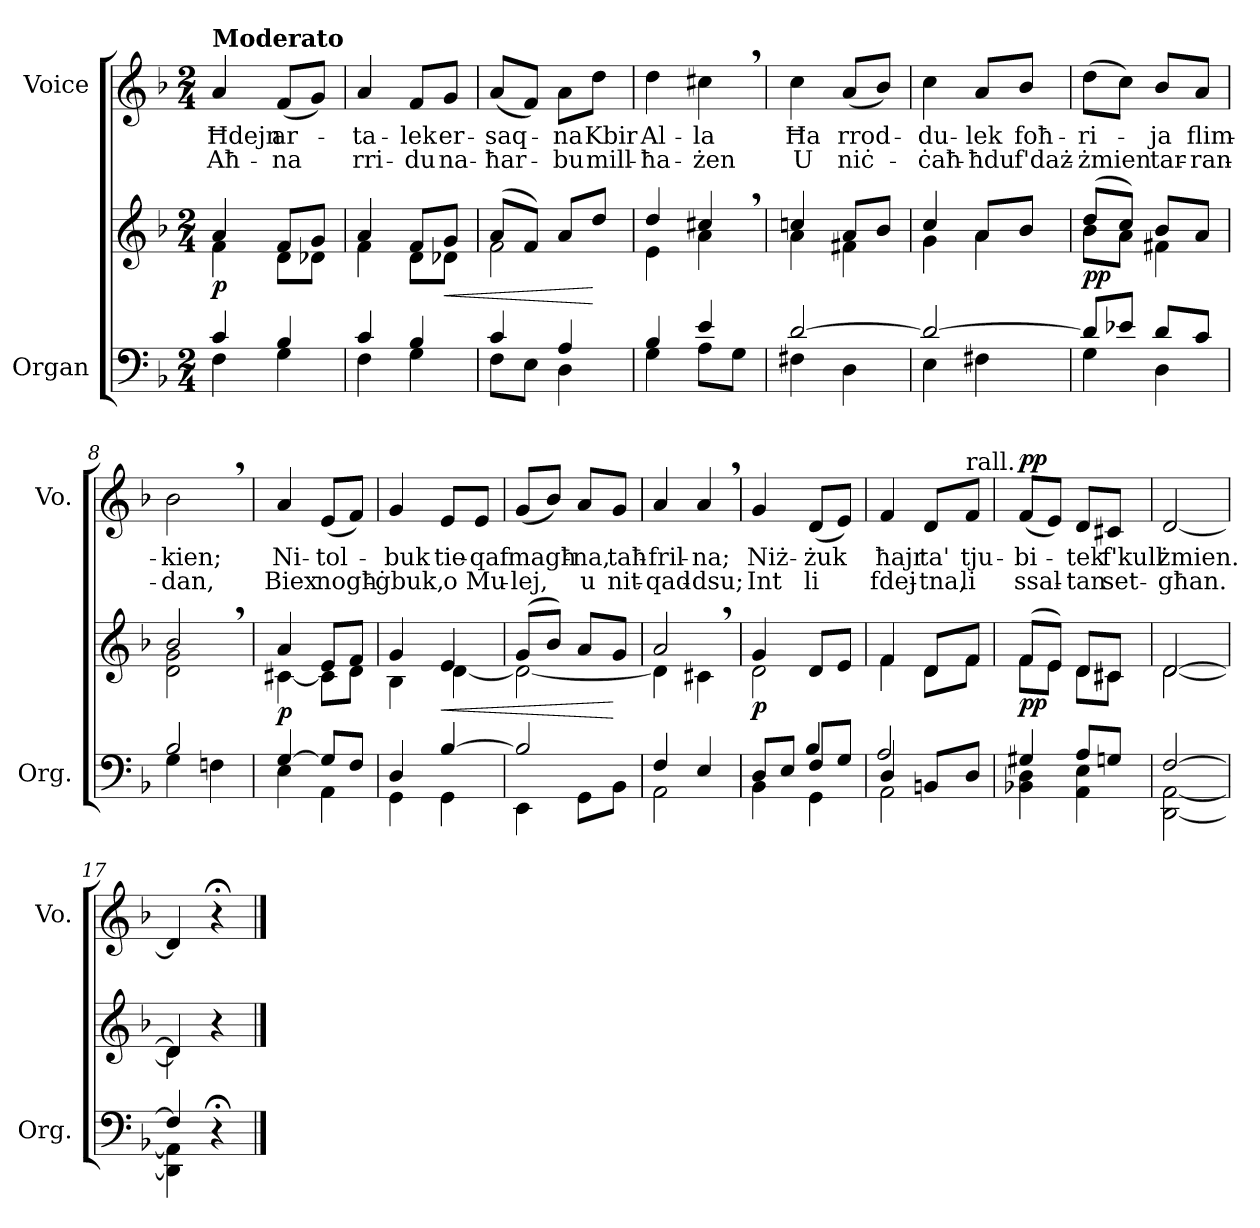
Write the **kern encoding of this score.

**kern	**kern	**dynam	**kern	**text	**text	**dynam
*part2	*part2	*part2	*part1	*part1	*part1	*part1
*staff3	*staff2	*staff2/3	*staff1	*staff1	*staff1	*staff1
*I"Organ	*	*	*I"Voice	*	*	*
*I'Org.	*	*	*I'Vo.	*	*	*
*clefF4	*clefG2	*	*clefG2	*	*	*
*k[b-]	*k[b-]	*	*k[b-]	*	*	*
*M2/4	*M2/4	*	*M2/4	*	*	*
=1	=1	=1	=1	=1	=1	=1
*^	*^	*	*	*	*	*
!	!	!	!	!	!LO:TX:a:B:t=Moderato	!	!	!
!	!	!	!	!LO:DY:b	!	!	!	!
4c/	4F\	4a/	4f\	p	4a/	Ħdejn	Aħ-	.
4B-/	4G\	8f/L	8d\L	.	(8f/L	ar-	-na	.
.	.	8g/J	8d-X\J	.	8g/J)	.	.	.
=2	=2	=2	=2	=2	=2	=2	=2	=2
4c/	4F\	4a/	4f\	.	4a/	-ta-	rri-	.
4B-/	4G\	8f/L	8d\L	.	8f/L	-lek	-du	.
!	!	!	!	!LO:HP:b	!	!	!	!
.	.	8g/J	8d-X\J	<	8g/J	er-	na-	.
=3	=3	=3	=3	=3	=3	=3	=3	=3
4c/	8F\L	(8a/L	2f\	.	(8a/L	-saq-	-ħar-	.
.	8E\J	8f/J)	.	.	8f/J)	.	.	.
4A/	4D\	8a/L	.	.	8a\L	-na	-bu	.
.	.	8dd/J	.	[	8dd\J	Kbir	mill-	.
=4	=4	=4	=4	=4	=4	=4	=4	=4
4B-/	4G\	4dd/	4e\	.	4dd\	Al-	-ħa-	.
4e/	8A\L	4cc#X,/	4a\	.	4cc#X,\	-la	-żen	.
.	8G\J	.	.	.	.	.	.	.
=5	=5	=5	=5	=5	=5	=5	=5	=5
[2d/	4F#X\	4ccn/	4a\	.	4cc\	Ħa	U	.
.	4D\	8a/L	4f#X\	.	(8a/L	rrod-	niċ-	.
.	.	8b-/J	.	.	8b-/J)	.	.	.
=6	=6	=6	=6	=6	=6	=6	=6	=6
2d/_	4E\	4cc/	4g\	.	4cc\	-du-	-ċaħ-	.
.	4F#X\	8a/L	4a\	.	8a/L	-lek	-ħdu	.
.	.	8b-/J	.	.	8b-/J	foħ-	f'daż-	.
=7	=7	=7	=7	=7	=7	=7	=7	=7
!	!	!	!	!LO:DY:b	!	!	!	!
8d/L]	4G\	(8dd/L	8b-\L	pp	(8dd\L	-ri-	-żmien	.
8e-X/J	.	8cc/J)	8a\J	.	8cc\J)	.	.	.
8d/L	4D\	8b-/L	4f#X\	.	8b-/L	-ja	tar-	.
8c/J	.	8a/J	.	.	8a/J	flim-	-ran-	.
=8	=8	=8	=8	=8	=8	=8	=8	=8
2B-/	4G\	2b-,/	2d\ 2g\	.	2b-,\	-kien;	-dan,	.
.	4Fn\	.	.	.	.	.	.	.
=9	=9	=9	=9	=9	=9	=9	=9	=9
!	!	!	!	!LO:DY:b	!	!	!	!
[4G/	4E\	4a/	[4c#X\	p	4a/	Ni-	Biex	.
8G/L]	4AA\	8e/L	8c#\L]	.	(8e/L	-tol-	nogħ-	.
8F/J	.	8f/J	8d\J	.	8f/J)	.	.	.
=10	=10	=10	=10	=10	=10	=10	=10	=10
4D/	4GG\	4g/	4B-\	.	4g/	-buk	-ġbuk,	.
!	!	!	!	!LO:HP:b	!	!	!	!
[4B-/	4GG\	4e/	[4d\	<	8e/L	tie-	o	.
.	.	.	.	.	8e/J	-qaf	Mu-	.
=11	=11	=11	=11	=11	=11	=11	=11	=11
2B-/]	4EE\	(8g/L	2d\_	.	(8g/L	magħ-	-lej,	.
.	.	8b-/J)	.	.	8b-/J)	.	.	.
.	8GG\L	8a/L	.	.	8a/L	-na,	u	.
.	8BB-\J	8g/J	.	[	8g/J	taħ-	nit-	.
=12	=12	=12	=12	=12	=12	=12	=12	=12
4F/	2AA\	2a,/	4d\]	.	4a/	-fril-	-qad-	.
4E/	.	.	4c#X\	.	4a,/	-na;	-dsu;	.
=13	=13	=13	=13	=13	=13	=13	=13	=13
*	*^	*	*	*	*	*	*	*
!	!	!	!	!	!LO:DY:b	!	!	!	!
8D/L	4BB-\	4ryy	4g/	2d\	p	4g/	Niż-	Int	.
8E/J	.	.	.	.	.	.	.	.	.
8F/L	4GG\	4B-/	8d/L	.	.	(8d/L	-żuk	li	.
8G/J	.	.	8e/J	.	.	8e/J)	.	.	.
=14	=14	=14	=14	=14	=14	=14	=14	=14	=14
4D/	2AA\	2A/	4f/	4f\	.	4f/	ħajr	fdej-	.
8BBn/L	.	.	8d/L	8d\L	.	8d/L	ta'	-tna,	.
!	!	!	!	!	!	!LO:TX:a:t=rall.	!	!	!
8D/J	.	.	8f/J	8f\J	.	8f/J	tju-	li	.
*	*v	*v	*	*	*	*	*	*	*
=15	=15	=15	=15	=15	=15	=15	=15	=15
!	!	!	!	!LO:DY:b	!	!	!	!LO:DY:a
4G#X/	4BB-X\ 4D\	(8f/L	8f\L	pp	(8f/L	-bi-	ssal-	pp
.	.	8e/J)	8e\J	.	8e/J)	.	.	.
8A/L	4AA\ 4E\	8d/L	8d\L	.	8d/L	-tek	-tan	.
8Gn/J	.	8c#X/J	8c#\J	.	8c#X/J	f'kull	set-	.
=16	=16	=16	=16	=16	=16	=16	=16	=16
[2F/	[2DD\ [2AA\	[2d/	[2d\	.	[2d/	żmien.	-għan.	.
=17	=17	=17	=17	=17	=17	=17	=17	=17
4F/]	4DD\] 4AA\]	4d/]	4d\]	.	4d/]	.	.	.
4r;	4ryy	4r	4ryy	.	4r;<	.	.	.
*v	*v	*	*	*	*	*	*	*
*	*v	*v	*	*	*	*	*
==	==	==	==	==	==	==
*-	*-	*-	*-	*-	*-	*-
